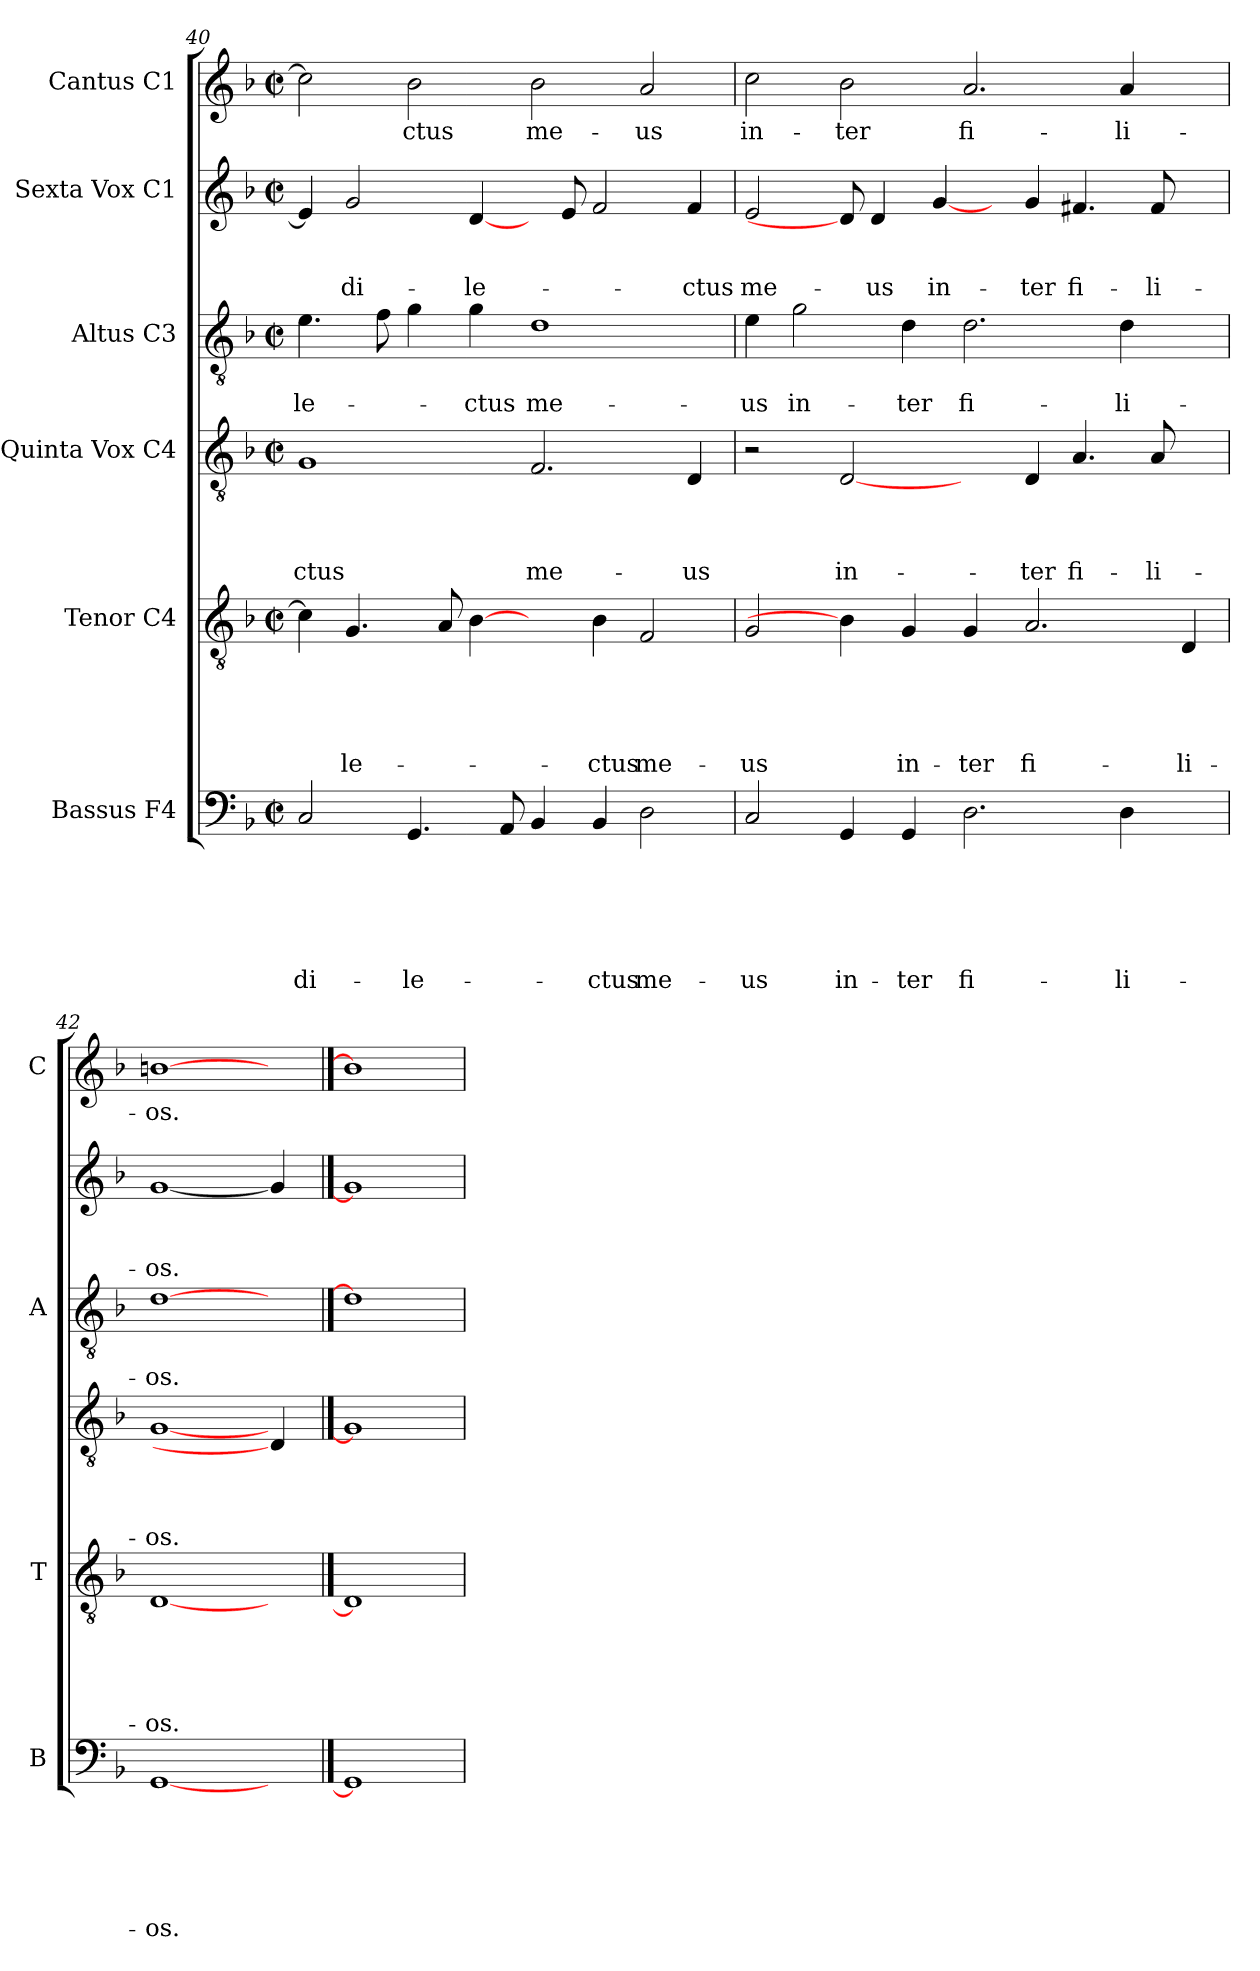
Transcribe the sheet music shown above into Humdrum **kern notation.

**kern	**text	**text	**text	**text	**text	**text	**kern	**text	**text	**text	**text	**text	**kern	**text	**text	**text	**text	**kern	**text	**text	**kern	**text	**text	**text	**kern	**text
*part6	*part6	*part6	*part6	*part6	*part6	*part6	*part5	*part5	*part5	*part5	*part5	*part5	*part4	*part4	*part4	*part4	*part4	*part3	*part3	*part3	*part2	*part2	*part2	*part2	*part1	*part1
*staff6	*staff6	*staff6	*staff6	*staff6	*staff6	*staff6	*staff5	*staff5	*staff5	*staff5	*staff5	*staff5	*staff4	*staff4	*staff4	*staff4	*staff4	*staff3	*staff3	*staff3	*staff2	*staff2	*staff2	*staff2	*staff1	*staff1
*I"Bassus F4	*	*	*	*	*	*	*I"Tenor C4	*	*	*	*	*	*I"Quinta Vox C4	*	*	*	*	*I"Altus C3	*	*	*I"Sexta Vox C1	*	*	*	*I"Cantus C1	*
*I'B	*	*	*	*	*	*	*I'T	*	*	*	*	*	*	*	*	*	*	*I'A	*	*	*	*	*	*	*I'C	*
*clefF4	*	*	*	*	*	*	*clefGv2	*	*	*	*	*	*clefGv2	*	*	*	*	*clefGv2	*	*	*clefG2	*	*	*	*clefG2	*
*k[b-]	*	*	*	*	*	*	*k[b-]	*	*	*	*	*	*k[b-]	*	*	*	*	*k[b-]	*	*	*k[b-]	*	*	*	*k[b-]	*
*F:	*	*	*	*	*	*	*F:	*	*	*	*	*	*F:	*	*	*	*	*F:	*	*	*F:	*	*	*	*F:	*
*M2/2	*	*	*	*	*	*	*M2/2	*	*	*	*	*	*M2/2	*	*	*	*	*M2/2	*	*	*M2/2	*	*	*	*M2/2	*
*met(c|)	*	*	*	*	*	*	*met(c|)	*	*	*	*	*	*met(c|)	*	*	*	*	*met(c|)	*	*	*met(c|)	*	*	*	*met(c|)	*
=40	=40	=40	=40	=40	=40	=40	=40	=40	=40	=40	=40	=40	=40	=40	=40	=40	=40	=40	=40	=40	=40	=40	=40	=40	=40	=40
!	!	!	!	!	!	!LO:LY:b	!	!	!	!	!	!	!	!	!	!	!LO:LY:b	!	!	!LO:LY:b	!	!	!	!	!	!
2C/	.	.	.	.	.	di-	4c\]	.	.	.	.	.	1G	.	.	.	-ctus	4.e\	.	-le-	4e/]	.	.	.	2cc\]	.
!	!	!	!	!	!	!	!	!	!	!	!	!LO:LY:b	!	!	!	!	!	!	!	!	!	!	!	!LO:LY:b	!	!
.	.	.	.	.	.	.	4.G/	.	.	.	.	-le-	.	.	.	.	.	.	.	.	2g/	.	.	di-	.	.
.	.	.	.	.	.	.	.	.	.	.	.	.	.	.	.	.	.	8f\	.	.	.	.	.	.	.	.
!	!	!	!	!	!	!LO:LY:b	!	!	!	!	!	!	!	!	!	!	!	!	!	!	!	!	!	!	!	!LO:LY:b
4.GG/	.	.	.	.	.	-le-	.	.	.	.	.	.	.	.	.	.	.	4g\	.	.	.	.	.	.	2b-\	-ctus
.	.	.	.	.	.	.	8A/	.	.	.	.	.	.	.	.	.	.	.	.	.	.	.	.	.	.	.
!	!	!	!	!	!	!	!	!	!	!	!	!	!	!	!	!	!	!	!	!LO:LY:b	!	!	!	!LO:LY:b	!	!
.	.	.	.	.	.	.	[4B-\	.	.	.	.	.	.	.	.	.	.	4g\	.	-ctus	[4d/	.	.	-le-	.	.
8AA/	.	.	.	.	.	.	.	.	.	.	.	.	.	.	.	.	.	.	.	.	.	.	.	.	.	.
!	!	!	!	!	!	!	!	!	!	!	!	!	!	!	!	!	!LO:LY:b	!	!	!LO:LY:b	!	!	!	!	!	!LO:LY:b
4BB-/	.	.	.	.	.	.	4ryy	.	.	.	.	.	2.F/	.	.	.	me-	1d	.	me-	8ryy	.	.	.	2b-\	me-
.	.	.	.	.	.	.	.	.	.	.	.	.	.	.	.	.	.	.	.	.	8e/	.	.	.	.	.
!	!	!	!	!	!	!LO:LY:b	!	!	!	!	!	!LO:LY:b	!	!	!	!	!	!	!	!	!	!	!	!	!	!
4BB-/	.	.	.	.	.	-ctus	4B-\	.	.	.	.	-ctus	.	.	.	.	.	.	.	.	2f/	.	.	.	.	.
!	!	!	!	!	!	!LO:LY:b	!	!	!	!	!	!LO:LY:b	!	!	!	!	!	!	!	!	!	!	!	!	!	!LO:LY:b
2D\	.	.	.	.	.	me-	2F/	.	.	.	.	me-	.	.	.	.	.	.	.	.	.	.	.	.	2a/	-us
!	!	!	!	!	!	!	!	!	!	!	!	!	!	!	!	!	!LO:LY:b	!	!	!	!	!	!	!LO:LY:b	!	!
.	.	.	.	.	.	.	.	.	.	.	.	.	4D/	.	.	.	-us	.	.	.	4f/	.	.	-ctus	.	.
=41	=41	=41	=41	=41	=41	=41	=41	=41	=41	=41	=41	=41	=41	=41	=41	=41	=41	=41	=41	=41	=41	=41	=41	=41	=41	=41
!	!	!	!	!	!	!LO:LY:b	!	!	!	!	!	!LO:LY:b	!	!	!	!	!	!	!	!LO:LY:b	!	!	!	!LO:LY:b	!	!LO:LY:b
2C/	.	.	.	.	.	-us	2G/	.	.	.	.	-us	2r	.	.	.	.	4e\	.	-us	2e/	.	.	me-	2cc\	in-
!	!	!	!	!	!	!	!	!	!	!	!	!	!	!	!	!	!	!	!	!LO:LY:b	!	!	!	!	!	!
.	.	.	.	.	.	.	.	.	.	.	.	.	.	.	.	.	.	2g\	.	in-	.	.	.	.	.	.
!	!	!	!	!	!	!LO:LY:b	!	!	!	!	!	!	!	!	!	!	!LO:LY:b	!	!	!	!	!	!	!	!	!LO:LY:b
4GG/	.	.	.	.	.	in-	4B-\]	.	.	.	.	.	[2D/	.	.	.	in-	.	.	.	8d/]	.	.	.	2b-\	-ter
!	!	!	!	!	!	!	!	!	!	!	!	!	!	!	!	!	!	!	!	!	!	!	!	!LO:LY:b	!	!
.	.	.	.	.	.	.	.	.	.	.	.	.	.	.	.	.	.	.	.	.	4d/	.	.	-us	.	.
!	!	!	!	!	!	!LO:LY:b	!	!	!	!	!	!LO:LY:b	!	!	!	!	!	!	!	!LO:LY:b	!	!	!	!	!	!
4GG/	.	.	.	.	.	-ter	4G/	.	.	.	.	in-	.	.	.	.	.	4d\	.	-ter	.	.	.	.	.	.
!	!	!	!	!	!	!	!	!	!	!	!	!	!	!	!	!	!	!	!	!	!	!	!	!LO:LY:b	!	!
.	.	.	.	.	.	.	.	.	.	.	.	.	.	.	.	.	.	.	.	.	[4g/	.	.	in-	.	.
!	!	!	!	!	!	!LO:LY:b	!	!	!	!	!	!LO:LY:b	!	!	!	!	!	!	!	!LO:LY:b	!	!	!	!	!	!LO:LY:b
2.D\	.	.	.	.	.	fi-	4G/	.	.	.	.	-ter	4ryy	.	.	.	.	2.d\	.	fi-	.	.	.	.	2.a/	fi-
.	.	.	.	.	.	.	.	.	.	.	.	.	.	.	.	.	.	.	.	.	8ryy	.	.	.	.	.
!	!	!	!	!	!	!	!	!	!	!	!	!LO:LY:b	!	!	!	!	!LO:LY:b	!	!	!	!	!	!	!LO:LY:b	!	!
.	.	.	.	.	.	.	2.A/	.	.	.	.	fi-	4D/	.	.	.	-ter	.	.	.	4g/	.	.	-ter	.	.
!	!	!	!	!	!	!	!	!	!	!	!	!	!	!	!	!	!LO:LY:b	!	!	!	!	!	!	!LO:LY:b	!	!
.	.	.	.	.	.	.	.	.	.	.	.	.	4.A/	.	.	.	fi-	.	.	.	4.f#X/	.	.	fi-	.	.
!	!	!	!	!	!	!LO:LY:b	!	!	!	!	!	!	!	!	!	!	!	!	!	!LO:LY:b	!	!	!	!	!	!LO:LY:b
4D\	.	.	.	.	.	-li-	.	.	.	.	.	.	.	.	.	.	.	4d\	.	-li-	.	.	.	.	4a/	-li-
!	!	!	!	!	!	!	!	!	!	!	!	!	!	!	!	!	!LO:LY:b	!	!	!	!	!	!	!LO:LY:b	!	!
.	.	.	.	.	.	.	.	.	.	.	.	.	8A/	.	.	.	-li-	.	.	.	8f#/	.	.	-li-	.	.
!	!	!	!	!	!	!	!	!	!	!	!	!LO:LY:b	!	!	!	!	!	!	!	!	!	!	!	!	!	!
4ryy	.	.	.	.	.	.	4D/	.	.	.	.	-li-	4ryy	.	.	.	.	4ryy	.	.	4ryy	.	.	.	4ryy	.
=42	=42	=42	=42	=42	=42	=42	=42	=42	=42	=42	=42	=42	=42	=42	=42	=42	=42	=42	=42	=42	=42	=42	=42	=42	=42	=42
!	!	!	!	!	!	!LO:LY:b	!	!	!	!	!	!LO:LY:b	!	!	!	!	!LO:LY:b	!	!	!LO:LY:b	!	!	!	!LO:LY:b	!	!LO:LY:b
[1GG	.	.	.	.	.	-os.	[1D	.	.	.	.	-os.	[1G	.	.	.	-os.	[1d	.	-os.	[1g	.	.	-os.	[1bn	-os.
4ryy	.	.	.	.	.	.	4ryy	.	.	.	.	.	4D/]	.	.	.	.	4ryy	.	.	4g/]	.	.	.	4ryy	.
==43	==43	==43	==43	==43	==43	==43	==43	==43	==43	==43	==43	==43	==43	==43	==43	==43	==43	==43	==43	==43	==43	==43	==43	==43	==43	==43
1GG]	.	.	.	.	.	.	1D]	.	.	.	.	.	1G]	.	.	.	.	1d]	.	.	1g]	.	.	.	1b]	.
=	=	=	=	=	=	=	=	=	=	=	=	=	=	=	=	=	=	=	=	=	=	=	=	=	=	=
*-	*-	*-	*-	*-	*-	*-	*-	*-	*-	*-	*-	*-	*-	*-	*-	*-	*-	*-	*-	*-	*-	*-	*-	*-	*-	*-
